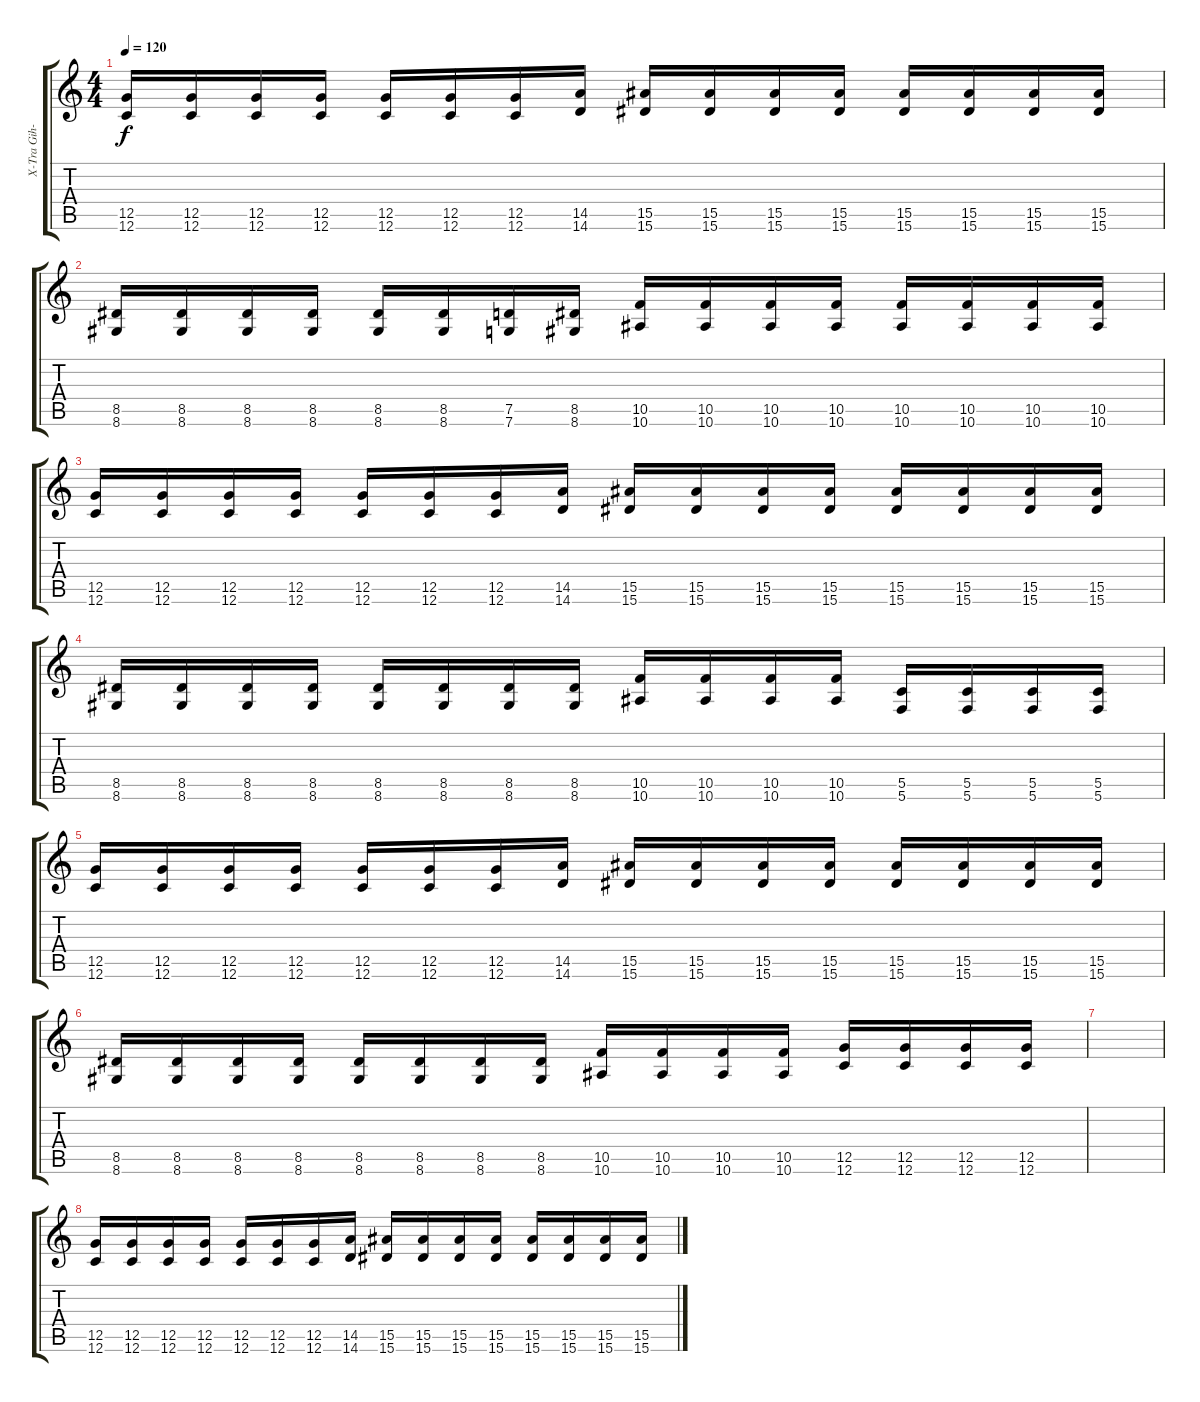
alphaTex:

\track ("X-Tra Gih-Tur" "X-Tra Gih-") {instrument distortionguitar}
\staff {score tabs}
\tuning (D4 A3 F3 C3 G2 C2) {hide}
\ts (4 4)
\tempo 120
\clef g2
\ks c
(12.5 12.6).16{dy f} (12.5 12.6).16 (12.5 12.6).16 (12.5 12.6).16 (12.5 12.6).16 (12.5 12.6).16 (12.5 12.6).16 (14.5 14.6).16 (15.5 15.6).16 (15.5 15.6).16 (15.5 15.6).16 (15.5 15.6).16 (15.5 15.6).16 (15.5 15.6).16 (15.5 15.6).16 (15.5 15.6).16 |
(8.5 8.6).16 (8.5 8.6).16 (8.5 8.6).16 (8.5 8.6).16 (8.5 8.6).16 (8.5 8.6).16 (7.5 7.6).16 (8.5 8.6).16 (10.5 10.6).16 (10.5 10.6).16 (10.5 10.6).16 (10.5 10.6).16 (10.5 10.6).16 (10.5 10.6).16 (10.5 10.6).16 (10.5 10.6).16 |
(12.5 12.6).16 (12.5 12.6).16 (12.5 12.6).16 (12.5 12.6).16 (12.5 12.6).16 (12.5 12.6).16 (12.5 12.6).16 (14.5 14.6).16 (15.5 15.6).16 (15.5 15.6).16 (15.5 15.6).16 (15.5 15.6).16 (15.5 15.6).16 (15.5 15.6).16 (15.5 15.6).16 (15.5 15.6).16 |
(8.5 8.6).16 (8.5 8.6).16 (8.5 8.6).16 (8.5 8.6).16 (8.5 8.6).16 (8.5 8.6).16 (8.5 8.6).16 (8.5 8.6).16 (10.5 10.6).16 (10.5 10.6).16 (10.5 10.6).16 (10.5 10.6).16 (5.5 5.6).16 (5.5 5.6).16 (5.5 5.6).16 (5.5 5.6).16 |
(12.5 12.6).16 (12.5 12.6).16 (12.5 12.6).16 (12.5 12.6).16 (12.5 12.6).16 (12.5 12.6).16 (12.5 12.6).16 (14.5 14.6).16 (15.5 15.6).16 (15.5 15.6).16 (15.5 15.6).16 (15.5 15.6).16 (15.5 15.6).16 (15.5 15.6).16 (15.5 15.6).16 (15.5 15.6).16 |
(8.5 8.6).16 (8.5 8.6).16 (8.5 8.6).16 (8.5 8.6).16 (8.5 8.6).16 (8.5 8.6).16 (8.5 8.6).16 (8.5 8.6).16 (10.5 10.6).16 (10.5 10.6).16 (10.5 10.6).16 (10.5 10.6).16 (12.5 12.6).16 (12.5 12.6).16 (12.5 12.6).16 (12.5 12.6).16 |
|
(12.5 12.6).16 (12.5 12.6).16 (12.5 12.6).16 (12.5 12.6).16 (12.5 12.6).16 (12.5 12.6).16 (12.5 12.6).16 (14.5 14.6).16 (15.5 15.6).16 (15.5 15.6).16 (15.5 15.6).16 (15.5 15.6).16 (15.5 15.6).16 (15.5 15.6).16 (15.5 15.6).16 (15.5 15.6).16
